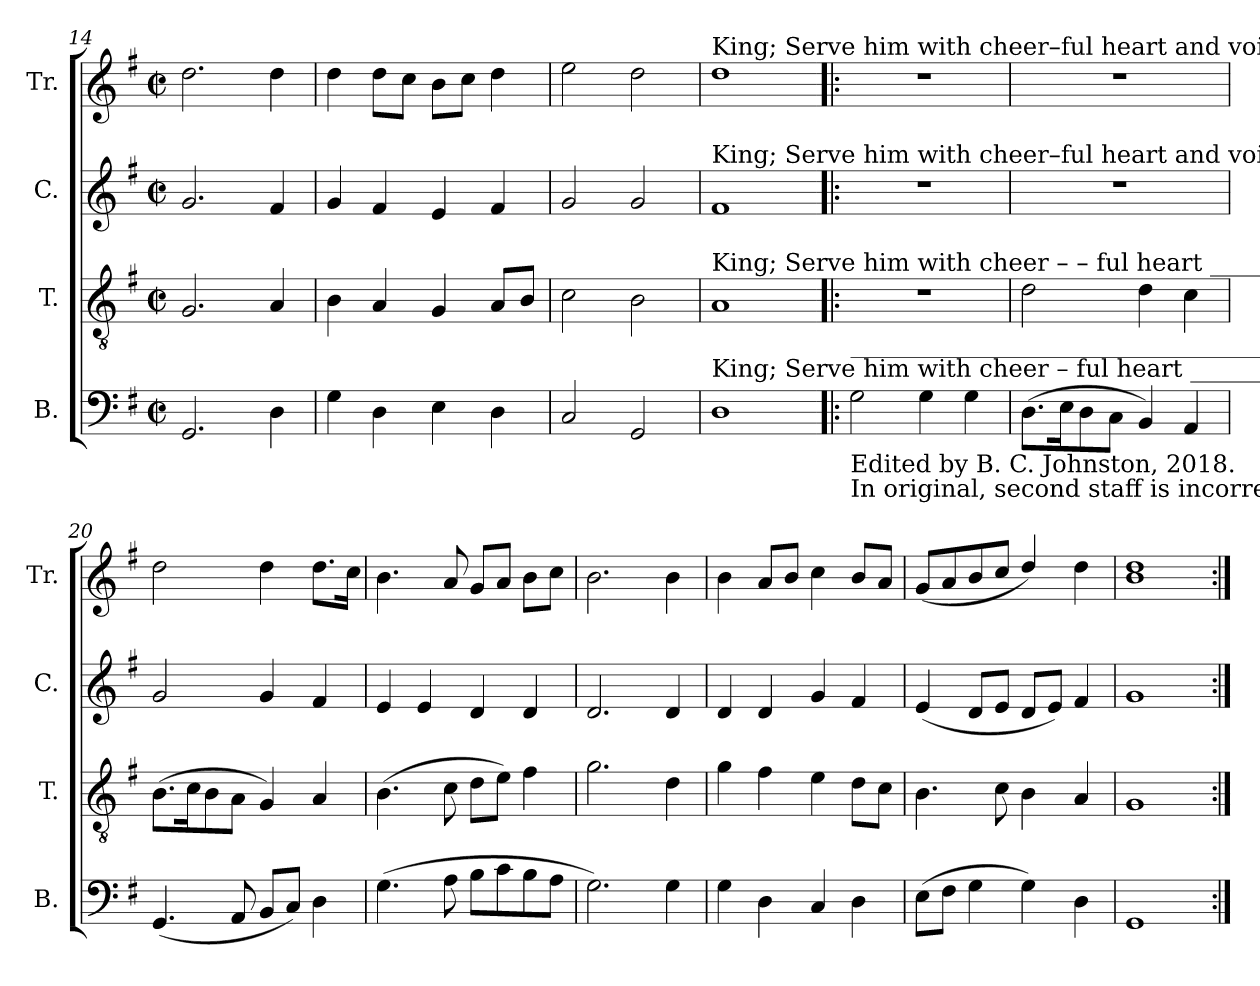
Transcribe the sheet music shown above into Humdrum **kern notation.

**kern	**kern	**kern	**kern
*part4	*part3	*part2	*part1
*staff4	*staff3	*staff2	*staff1
*I"B.	*I"T.	*I"C.	*I"Tr.
*I'B.	*I'T.	*I'C.	*I'Tr.
*clefF4	*clefGv2	*clefG2	*clefG2
*k[f#]	*k[f#]	*k[f#]	*k[f#]
*M2/2	*M2/2	*M2/2	*M2/2
*met(c|)	*met(c|)	*met(c|)	*met(c|)
=14	=14	=14	=14
2.GG/	2.G/	2.g/	2.dd\
4D\	4A/	4f#/	4dd\
=15	=15	=15	=15
4G\	4B\	4g/	4dd\
4D\	4A/	4f#/	8dd\L
.	.	.	8cc\J
4E\	4G/	4e/	8b\L
.	.	.	8cc\J
4D\	8A/L	4f#/	4dd\
.	8B/J	.	.
=16	=16	=16	=16
2C/	2c\	2g/	2ee\
2GG/	2B\	2g/	2dd\
=17	=17	=17	=17
!	!	!	!LO:TX:a:t=King;                                                         Serve               him      with     cheer–ful  heart  and voice,   With all your tongues his  glo    –        –      ry     sing.
!	!	!LO:TX:a:t=King;                                                         Serve               him      with     cheer–ful  heart  and voice,   With all your tongues his  glo    –        –      ry     sing.	!
!	!LO:TX:a:t=King;                      Serve           him with   cheer      –         –      ful        heart ________  and  voice,  With  all  your tongues his glo     –        –      ry    sing.	!	!
!LO:TX:a:t=King; Serve him with cheer       –        ful    heart ____________   and       voice, __________________   With all your tongues his  glo     –        –     ry      sing.	!	!	!
1D	1A	1f#	1dd
=18!|:	=18!|:	=18!|:	=18!|:
!LO:TX:a:t=_______________________________________________________________	!	!	!
!LO:TX:b:t=Edited by B. C. Johnston, 2018.	!	!	!
!LO:TX:b:t=In original, second staff is incorrectly Treble Clef; interpreted from Alto Clef instead.	!	!	!
2G\	1r	1r	1r
4G\	.	.	.
4G\	.	.	.
=19	=19	=19	=19
(8.D\L	2d\	1r	1r
16E\K	.	.	.
8D\	.	.	.
8C\J	.	.	.
4BB/)	4d\	.	.
4AA/	4c\	.	.
=20	=20	=20	=20
(4.GG/	(8.B\L	2g/	2dd\
.	16c\K	.	.
.	8B\	.	.
8AA/	8A\J	.	.
8BB/L	4G/)	4g/	4dd\
8C/J)	.	.	.
4D\	4A/	4f#/	8.dd\L
.	.	.	16cc\Jk
=21	=21	=21	=21
(4.G\	(4.B\	4e/	4.b\
.	.	4e/	.
8A\	8c\	.	8a/
8B\L	8d\L	4d/	8g/L
8c\	8e\J)	.	8a/J
8B\	4f#\	4d/	8b\L
8A\J	.	.	8cc\J
=22	=22	=22	=22
2.G\)	2.g\	2.d/	2.b\
4G\	4d\	4d/	4b\
=23	=23	=23	=23
4G\	4g\	4d/	4b\
4D\	4f#\	4d/	8a/L
.	.	.	8b/J
4C/	4e\	4g/	4cc\
4D\	8d\L	4f#/	8b/L
.	8c\J	.	8a/J
=24	=24	=24	=24
(8E\L	4.B\	(4e/	(8g/L
8F#\J	.	.	8a/
4G\	.	8d/L	8b/
.	8c\	8e/J	8cc/J
4G\)	4B\	8d/L	4dd/)
.	.	8e/J)	.
4D\	4A/	4f#/	4dd\
=25	=25	=25	=25
1GG	1G	1g	1b 1dd
=:|!	=:|!	=:|!	=:|!
*-	*-	*-	*-
